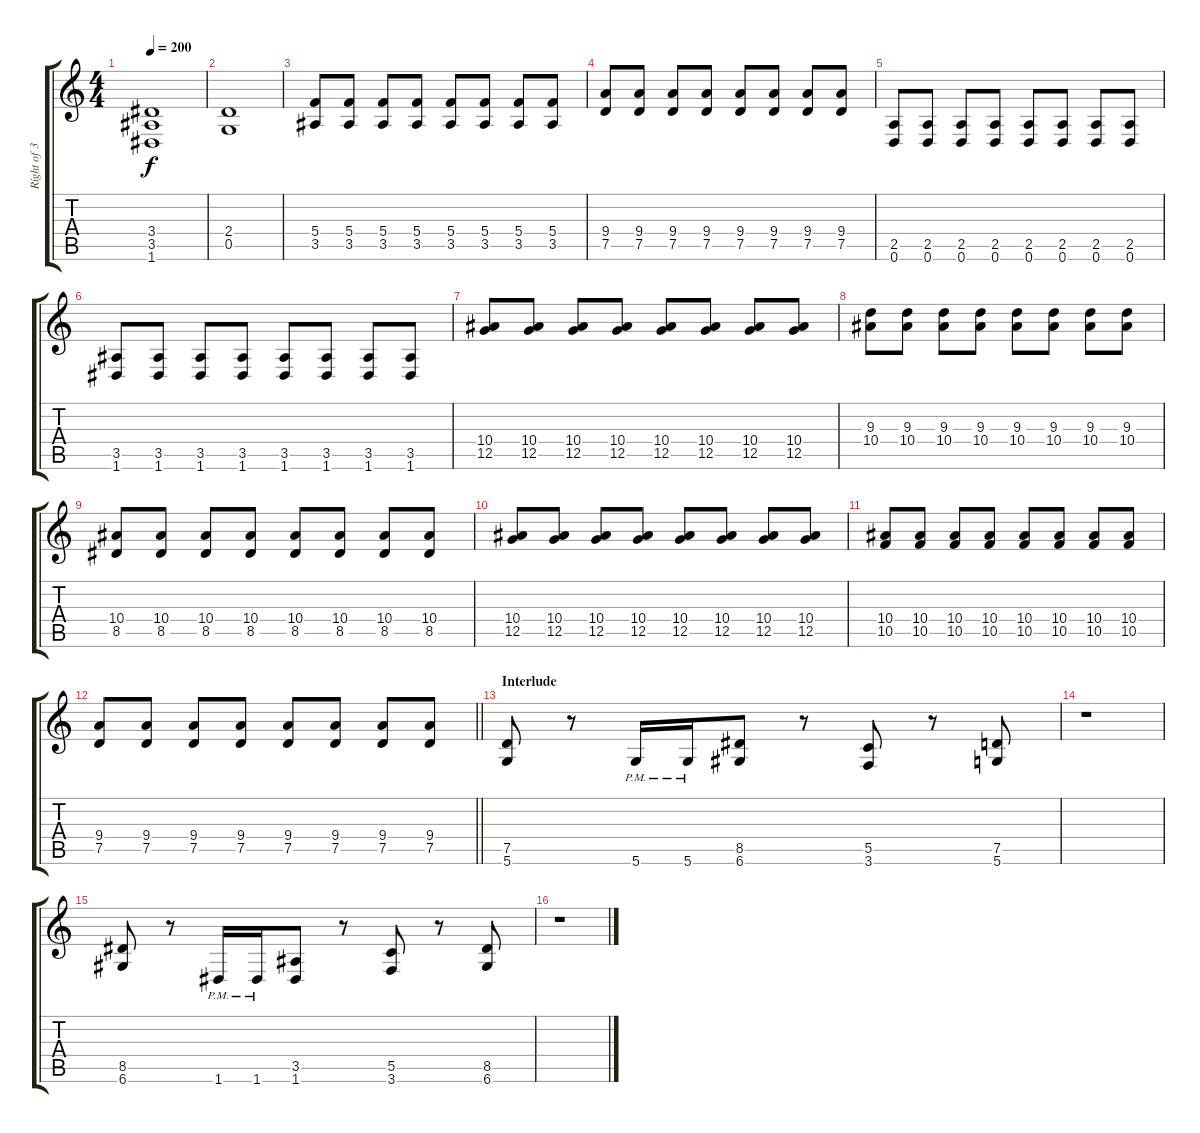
\track ("Right of 3" "Right of 3") {instrument distortionguitar}
\staff {score tabs}
\tuning (D4 A3 F3 C3 G2 D2) {hide}
\ts (4 4)
\tempo 200
\clef g2
\ks c
(3.4 3.5 1.6).1{dy f} |
(2.4 0.5).1 |
(5.4 3.5).8 (5.4 3.5).8 (5.4 3.5).8 (5.4 3.5).8 (5.4 3.5).8 (5.4 3.5).8 (5.4 3.5).8 (5.4 3.5).8 |
(9.4 7.5).8 (9.4 7.5).8 (9.4 7.5).8 (9.4 7.5).8 (9.4 7.5).8 (9.4 7.5).8 (9.4 7.5).8 (9.4 7.5).8 |
(2.5 0.6).8 (2.5 0.6).8 (2.5 0.6).8 (2.5 0.6).8 (2.5 0.6).8 (2.5 0.6).8 (2.5 0.6).8 (2.5 0.6).8 |
(3.5 1.6).8 (3.5 1.6).8 (3.5 1.6).8 (3.5 1.6).8 (3.5 1.6).8 (3.5 1.6).8 (3.5 1.6).8 (3.5 1.6).8 |
(10.4 12.5).8 (10.4 12.5).8 (10.4 12.5).8 (10.4 12.5).8 (10.4 12.5).8 (10.4 12.5).8 (10.4 12.5).8 (10.4 12.5).8 |
(9.3 10.4).8 (9.3 10.4).8 (9.3 10.4).8 (9.3 10.4).8 (9.3 10.4).8 (9.3 10.4).8 (9.3 10.4).8 (9.3 10.4).8 |
(10.4 8.5).8 (10.4 8.5).8 (10.4 8.5).8 (10.4 8.5).8 (10.4 8.5).8 (10.4 8.5).8 (10.4 8.5).8 (10.4 8.5).8 |
(10.4 12.5).8 (10.4 12.5).8 (10.4 12.5).8 (10.4 12.5).8 (10.4 12.5).8 (10.4 12.5).8 (10.4 12.5).8 (10.4 12.5).8 |
(10.4 10.5).8 (10.4 10.5).8 (10.4 10.5).8 (10.4 10.5).8 (10.4 10.5).8 (10.4 10.5).8 (10.4 10.5).8 (10.4 10.5).8 |
\barLineRight lightlight
(9.4 7.5).8 (9.4 7.5).8 (9.4 7.5).8 (9.4 7.5).8 (9.4 7.5).8 (9.4 7.5).8 (9.4 7.5).8 (9.4 7.5).8 |
\section ("" "Interlude")
(7.5 5.6).8 r.8 5.6{pm}.16 5.6{pm}.16 (8.5 6.6).8 r.8 (5.5 3.6).8 r.8 (7.5 5.6).8 |
r.1 |
(8.5 6.6).8 r.8 1.6{pm}.16 1.6{pm}.16 (3.5 1.6).8 r.8 (5.5 3.6).8 r.8 (8.5 6.6).8 |
r.1
